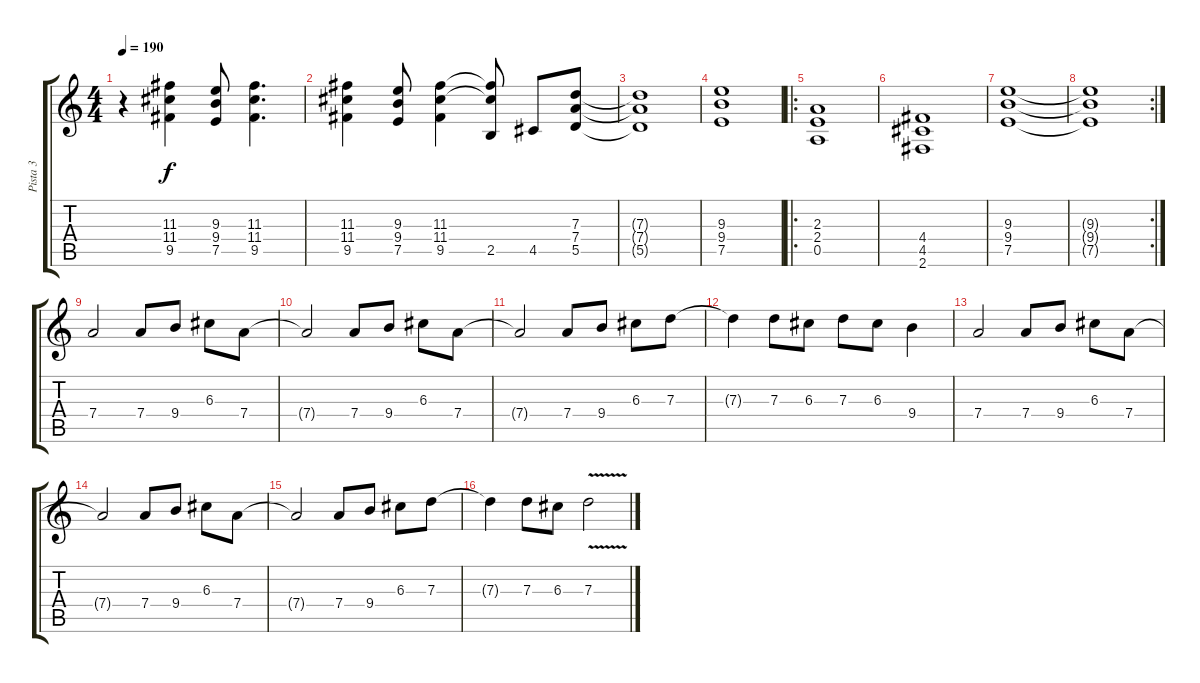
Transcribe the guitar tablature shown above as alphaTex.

\track ("Pista 3" "Pista 3") {instrument distortionguitar}
\staff {score tabs}
\tuning (E4 B3 G3 D3 A2 E2) {hide}
\ts (4 4)
\tempo 190
\clef g2
\ks c
r.4{dy f} (11.3 11.4 9.5).4 (9.3 9.4 7.5).8 (11.3 11.4 9.5).4{d} |
(11.3 11.4 9.5).4 (9.3 9.4 7.5).8 (11.3 11.4 9.5).4 (11.3{t} 11.4{t} 2.5).8 4.5.8 (7.3 7.4 5.5).8 |
(7.3{t} 7.4{t} 5.5{t}).1 |
(9.3 9.4 7.5).1 |
\ro
(2.3 2.4 0.5).1 |
(4.4 4.5 2.6).1 |
(9.3 9.4 7.5).1 |
\rc 2
(9.3{t} 9.4{t} 7.5{t}).1 |
7.4.2 7.4.8 9.4.8 6.3.8 7.4.8 |
7.4{t}.2 7.4.8 9.4.8 6.3.8 7.4.8 |
7.4{t}.2 7.4.8 9.4.8 6.3.8 7.3.8 |
7.3{t}.4 7.3.8 6.3.8 7.3.8 6.3.8 9.4.4 |
7.4.2 7.4.8 9.4.8 6.3.8 7.4.8 |
7.4{t}.2 7.4.8 9.4.8 6.3.8 7.4.8 |
7.4{t}.2 7.4.8 9.4.8 6.3.8 7.3.8 |
7.3{t}.4 7.3.8 6.3.8 7.3{v}.2
